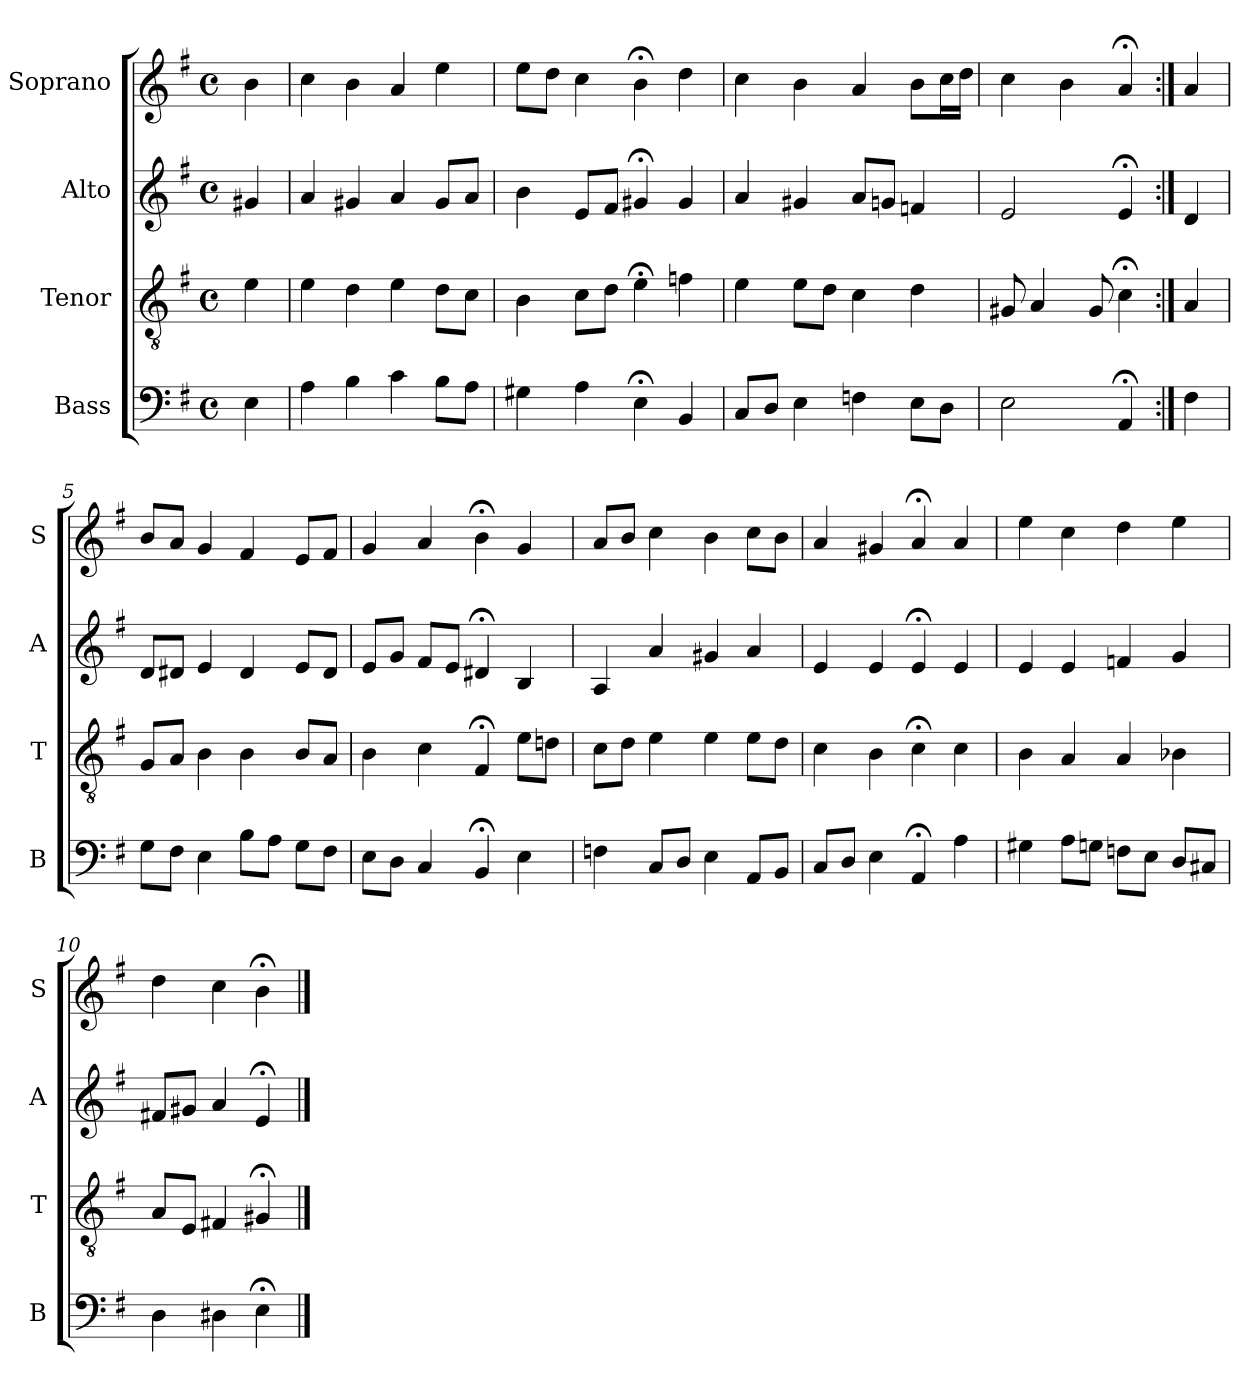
**kern	**kern	**kern	**kern
*part4	*part3	*part2	*part1
*staff4	*staff3	*staff2	*staff1
*I"Bass	*I"Tenor	*I"Alto	*I"Soprano
*I'B	*I'T	*I'A	*I'S
*clefF4	*clefGv2	*clefG2	*clefG2
*k[f#]	*k[f#]	*k[f#]	*k[f#]
*A:dor	*A:dor	*A:dor	*A:dor
*M4/4	*M4/4	*M4/4	*M4/4
*met(c)	*met(c)	*met(c)	*met(c)
*MM100	*MM100	*MM100	*MM100
=	=	=	=
4E	4e	4g#X	4b
=1	=1	=1	=1
4A	4e	4a	4cc
4Bi	4di	4g#Xi	4bi
4c	4e	4a	4a
8BL	8dL	8g#L	4ee
8AJ	8cJ	8aJ	.
=2	=2	=2	=2
4G#X	4B	4b	8eeL
.	.	.	8ddJ
4A	8cL	8eL	4cc
.	8dJ	8f#J	.
4E;<	4e;<	4g#X;<	4b;<
4BB	4fn	4g#	4dd
=3	=3	=3	=3
8CL	4e	4a	4cc
8DJ	.	.	.
4E	8eL	4g#X	4b
.	8dJ	.	.
4Fn	4c	8aL	4a
.	.	8gnJ	.
8EL	4d	4fn	8bL
8DJ	.	.	16ccL
.	.	.	16ddJJ
=4	=4	=4	=4
2E	8G#X	2e	4cc
.	4A	.	.
.	.	.	4b
.	8G#	.	.
4AA;<	4c;<	4e;<	4a;<
=:|!	=:|!	=:|!	=:|!
4F#	4A	4d	4a
=5	=5	=5	=5
8GL	8GL	8dL	8bL
8F#iJ	8AiJ	8d#XiJ	8aiJ
4E	4B	4e	4g
8BL	4B	4d#	4f#
8AJ	.	.	.
8GL	8BL	8eL	8eL
8F#iJ	8AiJ	8d#iJ	8f#iJ
=6	=6	=6	=6
8EL	4B	8eL	4g
8DJ	.	8gJ	.
4C	4c	8f#L	4a
.	.	8eJ	.
4BB;<	4F#;<	4d#X;<	4b;<
4E	8eL	4B	4g
.	8dnJ	.	.
=7	=7	=7	=7
4Fn	8cL	4A	8aL
.	8dJ	.	8bJ
8CL	4e	4a	4cc
8DJ	.	.	.
4E	4e	4g#X	4b
8AAL	8eL	4a	8ccL
8BBJ	8dJ	.	8bJ
=8	=8	=8	=8
8CL	4c	4e	4a
8DJ	.	.	.
4E	4B	4e	4g#X
4AA;<	4c;<	4e;<	4a;<
4A	4c	4e	4a
=9	=9	=9	=9
4G#X	4B	4e	4ee
8AL	4A	4e	4cc
8GnJ	.	.	.
8FnL	4A	4fn	4dd
8EJ	.	.	.
8DL	4B-X	4g	4ee
8C#XJ	.	.	.
=10	=10	=10	=10
4D	8AL	8f#XL	4dd
.	8EJ	8g#XJ	.
4D#X	4F#X	4a	4cc
4E;<	4G#X;<	4e;<	4b;<
==	==	==	==
*-	*-	*-	*-
